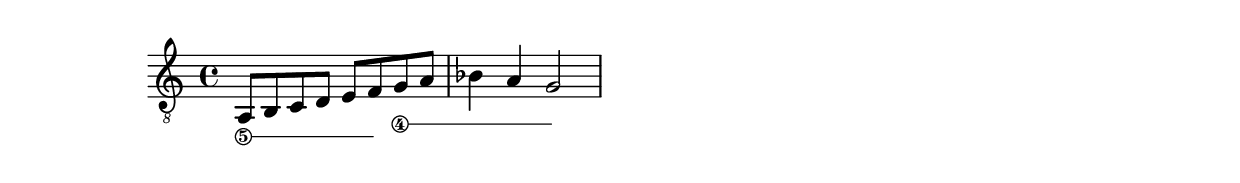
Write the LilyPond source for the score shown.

%% DO NOT EDIT this file manually; it is automatically
%% generated from LSR http://lsr.di.unimi.it
%% Make any changes in LSR itself, or in Documentation/snippets/new/ ,
%% and then run scripts/auxiliar/makelsr.py
%%
%% This file is in the public domain.
\version "2.19.22"

\header {
  lsrtags = "editorial-annotations, fretted-strings, scheme-language, text, tweaks-and-overrides"

  texidoc = "
Make an extender line for string number indications, showing that a
series of notes is supposed to be played all on the same string.

"
  doctitle = "String number extender lines"
} % begin verbatim

stringNumberSpanner =
  #(define-music-function (StringNumber) (string?)
    #{
      \override TextSpanner.style = #'solid
      \override TextSpanner.font-size = #-5
      \override TextSpanner.bound-details.left.stencil-align-dir-y = #CENTER
      \override TextSpanner.bound-details.left.text =
        \markup { \circle \number $StringNumber }
    #})


\relative c {
  \clef "treble_8"
  \stringNumberSpanner "5"
  \textSpannerDown
  a8\startTextSpan
  b c d e f\stopTextSpan
  \stringNumberSpanner "4"
  g\startTextSpan a
  bes4 a g2\stopTextSpan
}
